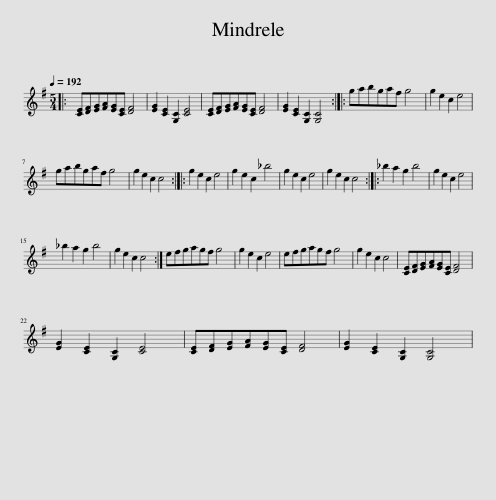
X:1
L:1/8
Q:1/4=192
M:5/4
I:linebreak $
K:Emin
V:1 treble
V:1
|: [CE][DF][EG][FA][EG][CE] [DF]4 | [EG]2 [CE]2 [G,C]2 [CE]4 | [CE][DF][EG][FA][EG][CE] [DF]4 | [EG]2 [CE]2 [G,C]2 [G,C]4 :: gabgaf g4 | %5
 g2 e2 c2 e4 |$ gabgaf g4 | g2 e2 c2 c4 :: g2 e2 c2 e4 | g2 e2 c2 _b4 | %10
 g2 e2 c2 e4 | g2 e2 c2 c4 :: _b2 a2 g2 b4 | g2 e2 c2 e4 |$ _b2 a2 g2 b4 | %15
 g2 e2 c2 c4 :| efgagf g4 | g2 e2 c2 e4 | efgagf g4 | g2 e2 c2 c4 | %20
 [CE][DF][EG][FA][EG][CE] [DF]4 |$ [EG]2 [CE]2 [G,C]2 [CE]4 | [CE][DF][EG][FA][EG][CE] [DF]4 | [EG]2 [CE]2 [G,C]2 [G,C]4 | %24
